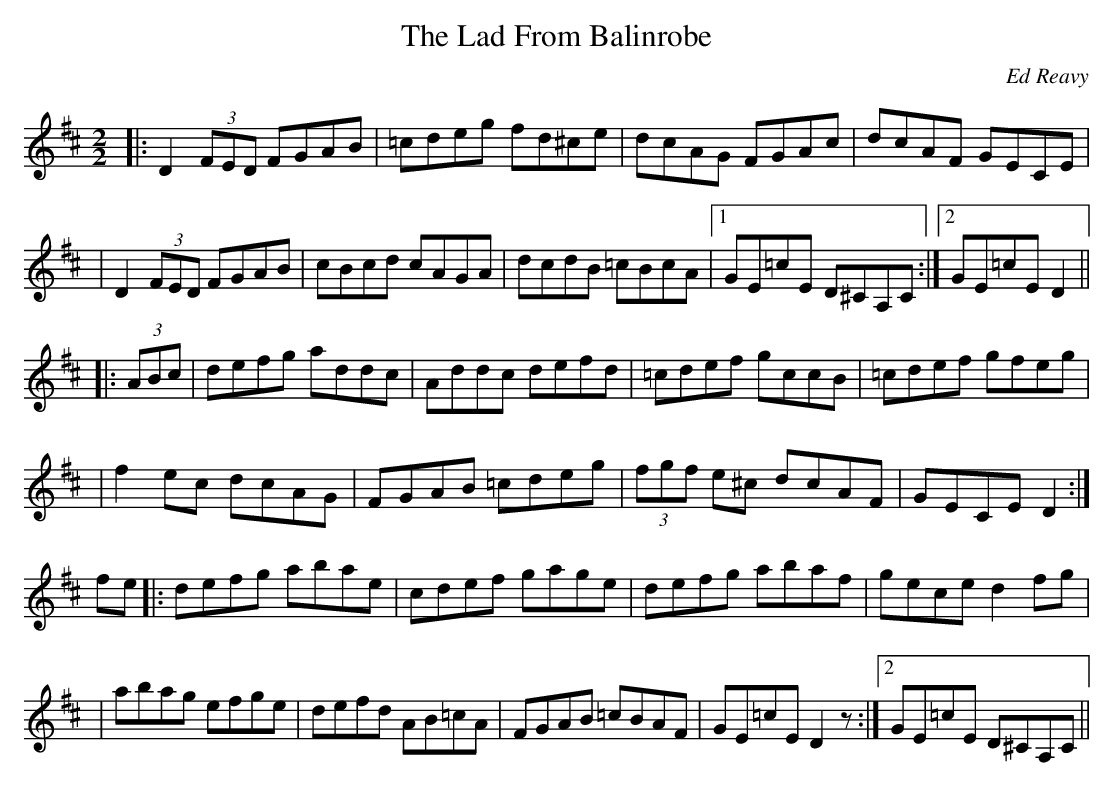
X:1
T:The Lad From Balinrobe
C:Ed Reavy
M:2/2
L:1/8
K:D
|: D2 (3FED FGAB | =cdeg fd^ce | dcAG FGAc | dcAF GECE |
| D2 (3FED FGAB | cBcd cAGA | dcdB =cBcA |1 GE=cE D^CA,C :|2 GE=cE D2 ||
|: (3ABc | defg addc | Addc defd | =cdef gccB | =cdef gfeg |
| f2 ec dcAG | FGAB =cdeg | (3fgf e^c dcAF | GECE D2 :|
fe |: defg abae | cdef gage | defg abaf | gece d2 fg |
| abag efge | defd AB=cA | FGAB =cBAF | GE=cE D2 z :|2 GE=cE D^CA,C ||
